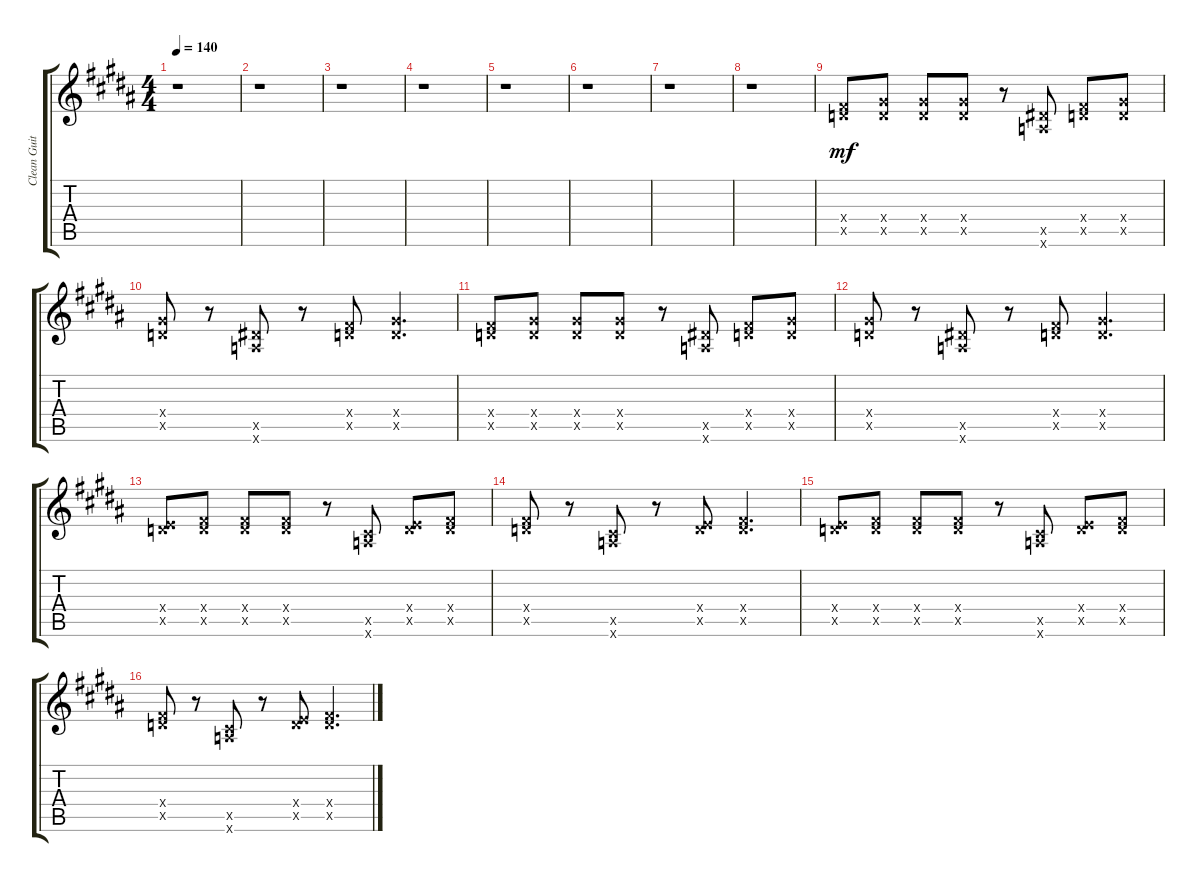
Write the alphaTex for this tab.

\track ("Clean Guitar" "Clean Guit") {instrument electricguitarclean}
\staff {score tabs}
\tuning (E4 B3 G3 D3 A2 E2) {hide}
\ts (4 4)
\tempo 140
\clef g2
\ks b
r.1{dy mf instrument electricguitarclean} |
\ks g#minor
r.1 |
r.1 |
r.1 |
\ks b
r.1 |
\ks g#minor
r.1 |
r.1 |
r.1 |
\ks b
(0.4{x} 9.5{x}).8 (0.4{x} 11.5{x}).8 (0.4{x} 11.5{x}).8 (0.4{x} 11.5{x}).8 r.8 (0.5{x} 11.6{x}).8 (0.4{x} 9.5{x}).8 (0.4{x} 11.5{x}).8 |
\ks g#minor
(0.4{x} 11.5{x}).8 r.8 (0.5{x} 11.6{x}).8 r.8 (0.4{x} 9.5{x}).8 (0.4{x} 11.5{x}).4{d} |
(0.4{x} 9.5{x}).8 (0.4{x} 11.5{x}).8 (0.4{x} 11.5{x}).8 (0.4{x} 11.5{x}).8 r.8 (0.5{x} 11.6{x}).8 (0.4{x} 9.5{x}).8 (0.4{x} 11.5{x}).8 |
(0.4{x} 11.5{x}).8 r.8 (0.5{x} 11.6{x}).8 r.8 (0.4{x} 9.5{x}).8 (0.4{x} 11.5{x}).4{d} |
\ks b
(0.4{x} 7.5{x}).8 (0.4{x} 9.5{x}).8 (0.4{x} 9.5{x}).8 (0.4{x} 9.5{x}).8 r.8 (0.5{x} 9.6{x}).8 (0.4{x} 7.5{x}).8 (0.4{x} 9.5{x}).8 |
\ks g#minor
(0.4{x} 9.5{x}).8 r.8 (0.5{x} 9.6{x}).8 r.8 (0.4{x} 7.5{x}).8 (0.4{x} 9.5{x}).4{d} |
(0.4{x} 7.5{x}).8 (0.4{x} 9.5{x}).8 (0.4{x} 9.5{x}).8 (0.4{x} 9.5{x}).8 r.8 (0.5{x} 9.6{x}).8 (0.4{x} 7.5{x}).8 (0.4{x} 9.5{x}).8 |
(0.4{x} 9.5{x}).8 r.8 (0.5{x} 9.6{x}).8 r.8 (0.4{x} 7.5{x}).8 (0.4{x} 9.5{x}).4{d}
